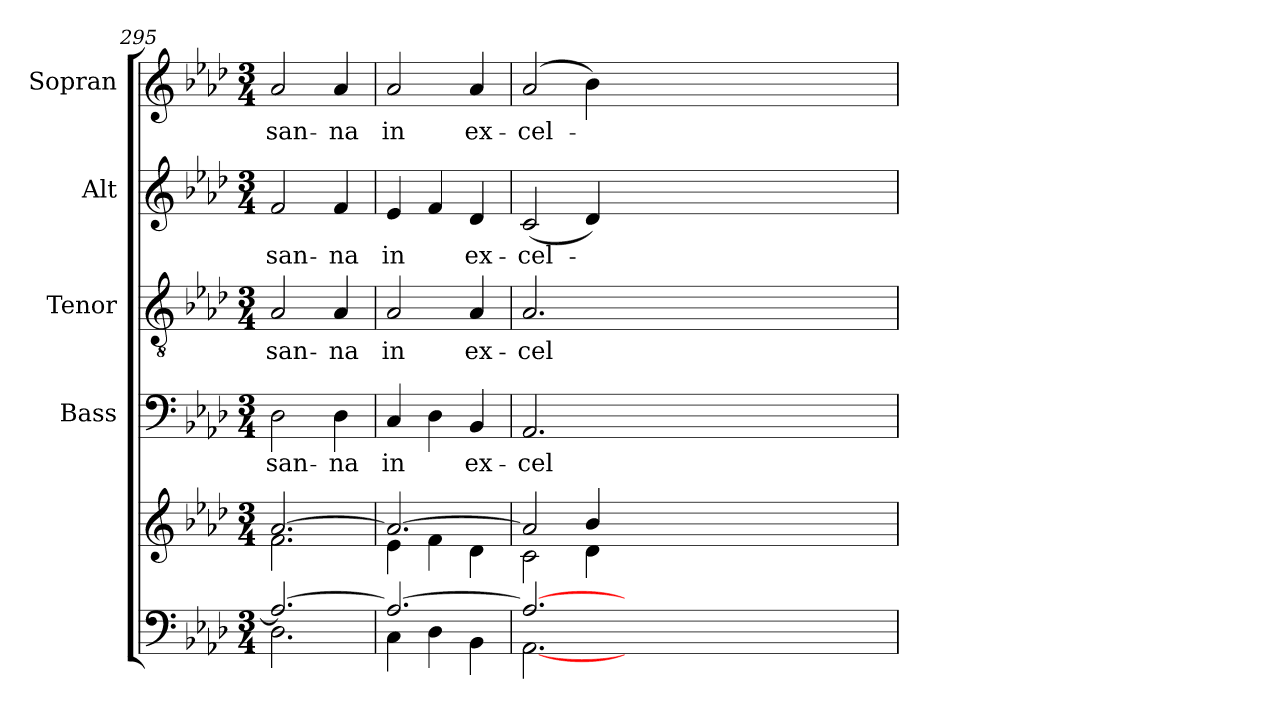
**kern	**kern	**kern	**text	**kern	**text	**kern	**text	**kern	**text
*part5	*part5	*part4	*part4	*part3	*part3	*part2	*part2	*part1	*part1
*staff6	*staff5	*staff4	*staff4	*staff3	*staff3	*staff2	*staff2	*staff1	*staff1
*	*	*I"Bass	*	*I"Tenor	*	*I"Alt	*	*I"Sopran	*
*	*	*I'B.	*	*I'T.	*	*I'A.	*	*I'S.	*
*clefF4	*clefG2	*clefF4	*	*clefGv2	*	*clefG2	*	*clefG2	*
*k[b-e-a-d-]	*k[b-e-a-d-]	*k[b-e-a-d-]	*	*k[b-e-a-d-]	*	*k[b-e-a-d-]	*	*k[b-e-a-d-]	*
*A-:	*A-:	*A-:	*	*A-:	*	*A-:	*	*A-:	*
*M3/4	*M3/4	*M3/4	*	*M3/4	*	*M3/4	*	*M3/4	*
=295	=295	=295	=295	=295	=295	=295	=295	=295	=295
*^	*^	*	*	*	*	*	*	*	*
!	!	!	!	!	!LO:LY:b	!	!LO:LY:b	!	!LO:LY:b	!	!LO:LY:b
2.A-/_	2.D-\	[>2.a-/	2.f\	2D-\	-san-	2A-/	-san-	2f/	-san-	2a-/	-san-
!	!	!	!	!	!LO:LY:b	!	!LO:LY:b	!	!LO:LY:b	!	!LO:LY:b
.	.	.	.	4D-\	-na	4A-/	-na	4f/	-na	4a-/	-na
=296	=296	=296	=296	=296	=296	=296	=296	=296	=296	=296	=296
!	!	!	!	!	!LO:LY:b	!	!LO:LY:b	!	!LO:LY:b	!	!LO:LY:b
2.A-/_	4C\	2.a-/_	4e-\	4C/	in	2A-/	in	4e-/	in	2a-/	in
.	4D-\	.	4f\	4D-\	.	.	.	4f/	.	.	.
!	!	!	!	!	!LO:LY:b	!	!LO:LY:b	!	!LO:LY:b	!	!LO:LY:b
.	4BB-\	.	4d-\	4BB-/	ex-	4A-/	ex-	4d-/	ex-	4a-/	ex-
!!LO:PB:g=z
=297	=297	=297	=297	=297	=297	=297	=297	=297	=297	=297	=297
!	!	!	!	!	!LO:LY:b	!	!LO:LY:b	!	!LO:LY:b	!	!LO:LY:b
2.A-/_	[<2.AA-\	2a-/]	2c\	2.AA-/	-cel-	2.A-/	-cel-	(<2c/	-cel-	(2a-/	-cel-
.	.	4b-/	4d-\	.	.	.	.	4d-/)	.	4b-\)	.
1ryy	1ryy	0ryy	0ryy	0ryy	.	0ryy	.	0ryy	.	0ryy	.
1ryy	1ryy	.	.	.	.	.	.	.	.	.	.
4ryy	4ryy	4ryy	4ryy	4ryy	.	4ryy	.	4ryy	.	4ryy	.
8ryy	8ryy	8ryy	8ryy	8ryy	.	8ryy	.	8ryy	.	8ryy	.
32ryy	32ryy	32ryy	32ryy	32ryy	.	32ryy	.	32ryy	.	32ryy	.
!	!LO:TX:b:B:t=Agnus Dei	!	!	!	!	!	!	!	!	!	!
*v	*v	*	*	*	*	*	*	*	*	*	*
*	*v	*v	*	*	*	*	*	*	*	*
=	=	=	=	=	=	=	=	=	=
*-	*-	*-	*-	*-	*-	*-	*-	*-	*-
